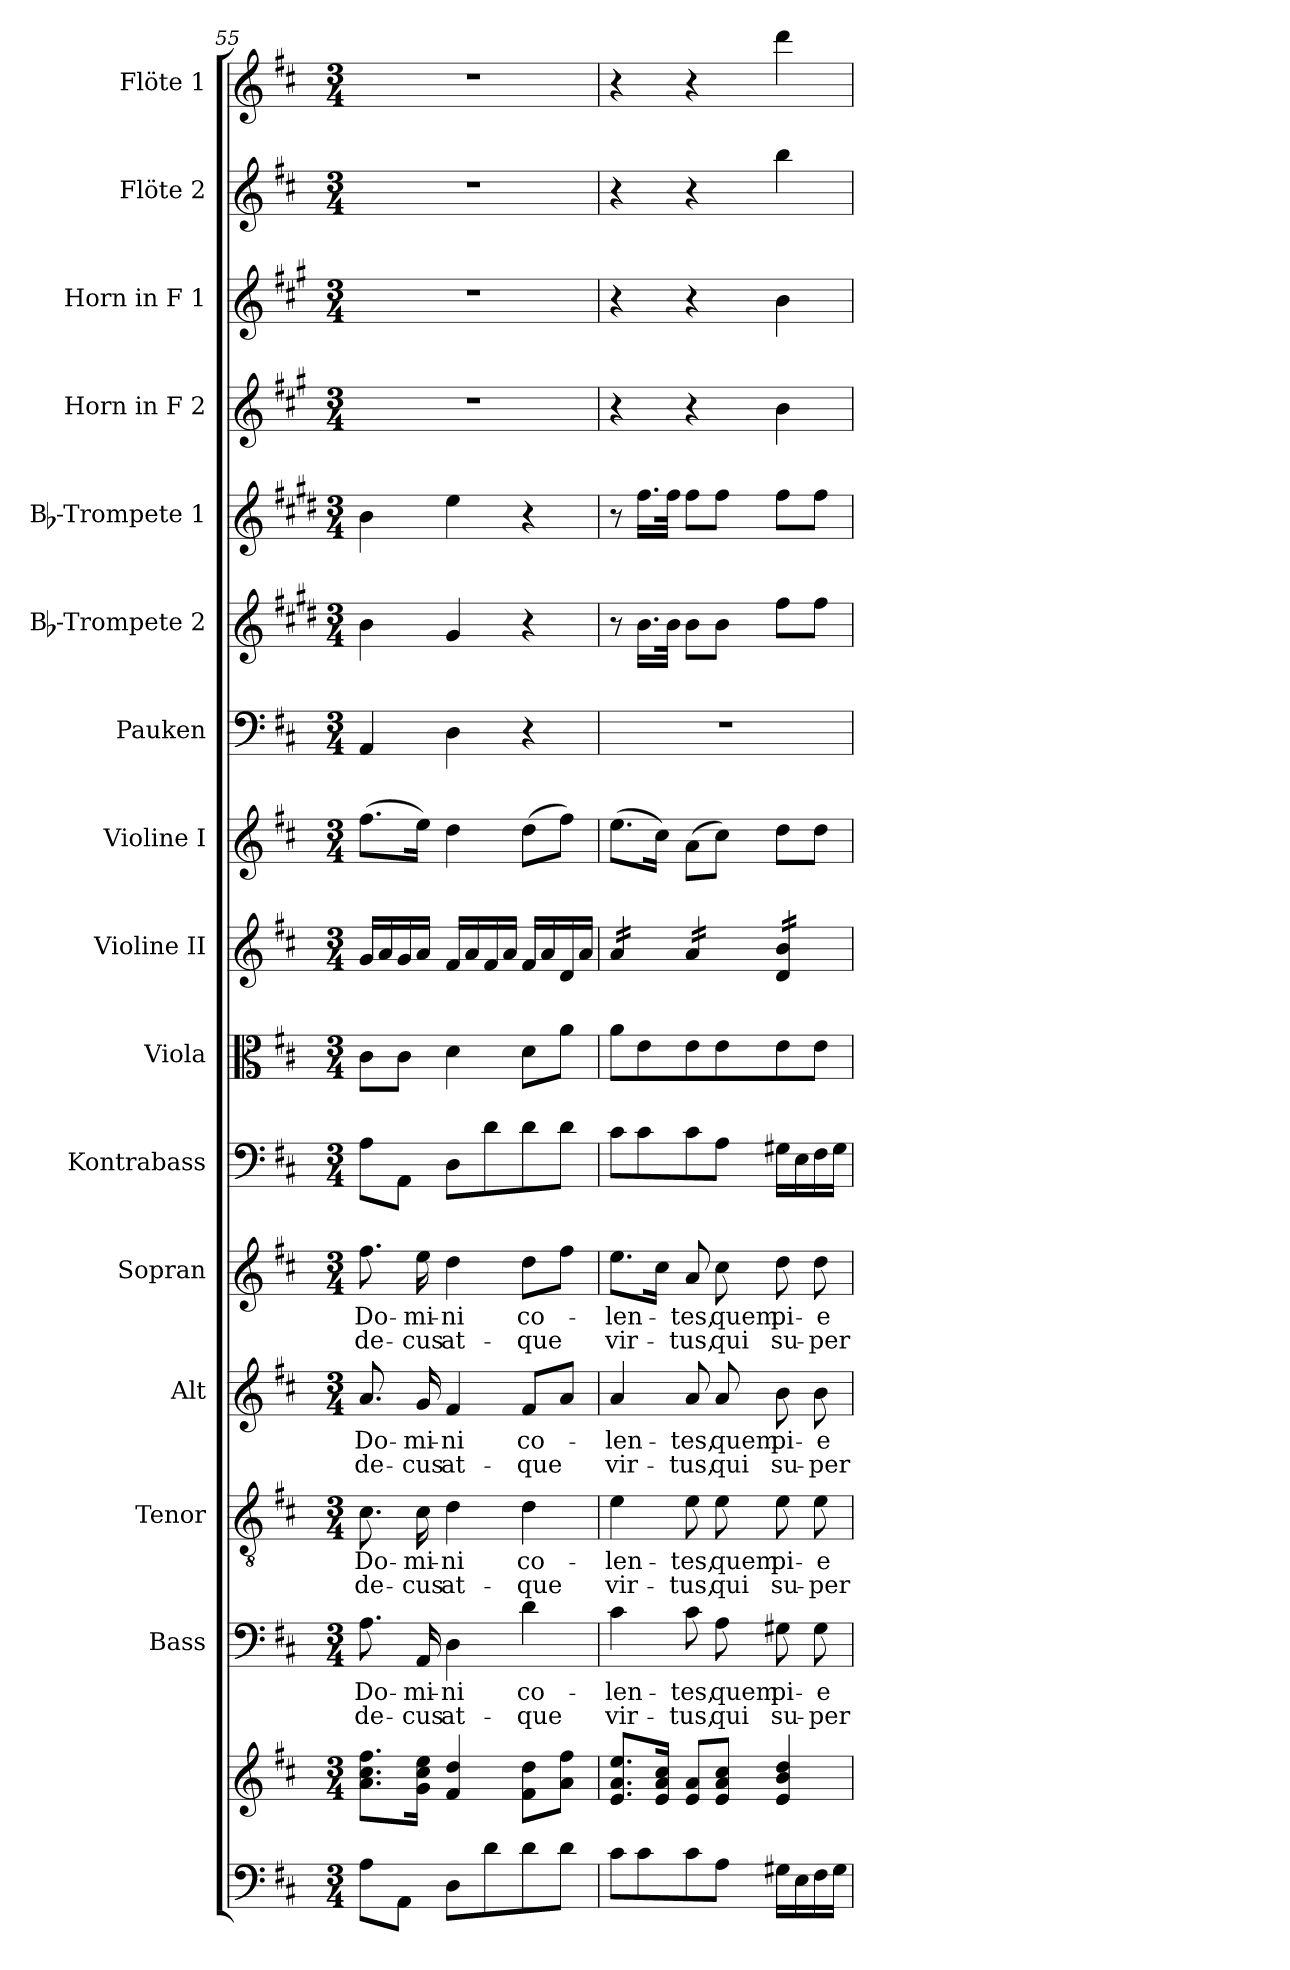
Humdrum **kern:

**kern	**kern	**kern	**text	**text	**kern	**text	**text	**kern	**text	**text	**kern	**text	**text	**kern	**kern	**kern	**kern	**kern	**kern	**kern	**kern	**kern	**kern	**kern
*part16	*part16	*part15	*part15	*part15	*part14	*part14	*part14	*part13	*part13	*part13	*part12	*part12	*part12	*part11	*part10	*part9	*part8	*part7	*part6	*part5	*part4	*part3	*part2	*part1
*staff17	*staff16	*staff15	*staff15	*staff15	*staff14	*staff14	*staff14	*staff13	*staff13	*staff13	*staff12	*staff12	*staff12	*staff11	*staff10	*staff9	*staff8	*staff7	*staff6	*staff5	*staff4	*staff3	*staff2	*staff1
*	*	*I"Bass	*	*	*I"Tenor	*	*	*I"Alt	*	*	*I"Sopran	*	*	*I"Kontrabass	*I"Viola	*I"Violine II	*I"Violine I	*I"Pauken	*I"Bb-Trompete 2	*I"Bb-Trompete 1	*I"Horn in F 2	*I"Horn in F 1	*I"Flöte 2	*I"Flöte 1
*	*	*I'B.	*	*	*I'T.	*	*	*I'A.	*	*	*I'S.	*	*	*I'Kb.	*I'Vla.	*I'Vl. II	*I'Vl. I	*I'Pk.	*I'Bb Trp. 2	*I'Bb Trp. 1	*	*	*I'Fl. 2	*I'Fl. 1
*clefF4	*clefG2	*clefF4	*	*	*clefGv2	*	*	*clefG2	*	*	*clefG2	*	*	*clefF4	*clefC3	*clefG2	*clefG2	*clefF4	*clefG2	*clefG2	*clefG2	*clefG2	*clefG2	*clefG2
*	*	*	*	*	*	*	*	*	*	*	*	*	*	*ITrd7c12	*	*	*	*	*ITrd1c2	*ITrd1c2	*ITrd4c7	*ITrd4c7	*	*
*k[f#c#]	*k[f#c#]	*k[f#c#]	*	*	*k[f#c#]	*	*	*k[f#c#]	*	*	*k[f#c#]	*	*	*k[f#c#]	*k[f#c#]	*k[f#c#]	*k[f#c#]	*k[f#c#]	*k[f#c#]	*k[f#c#]	*k[f#c#]	*k[f#c#]	*k[f#c#]	*k[f#c#]
*D:	*D:	*D:	*	*	*D:	*	*	*D:	*	*	*D:	*	*	*D:	*D:	*D:	*D:	*D:	*D:	*D:	*D:	*D:	*D:	*D:
*M3/4	*M3/4	*M3/4	*	*	*M3/4	*	*	*M3/4	*	*	*M3/4	*	*	*M3/4	*M3/4	*M3/4	*M3/4	*M3/4	*M3/4	*M3/4	*M3/4	*M3/4	*M3/4	*M3/4
=55	=55	=55	=55	=55	=55	=55	=55	=55	=55	=55	=55	=55	=55	=55	=55	=55	=55	=55	=55	=55	=55	=55	=55	=55
!	!	!	!LO:LY:b	!LO:LY:b	!	!LO:LY:b	!LO:LY:b	!	!LO:LY:b	!LO:LY:b	!	!LO:LY:b	!LO:LY:b	!	!	!	!	!	!	!	!	!	!	!
8A\L	8.a\ 8.cc#\ 8.ff#\L	8.A\	Do-	de-	8.c#\	Do-	de-	8.a/	Do-	de-	8.ff#\	Do-	de-	8AA\L	8c#\L	16g/LL	(>8.ff#\L	4AA/	4a\	4a\	2.r	2.r	2.r	2.r
.	.	.	.	.	.	.	.	.	.	.	.	.	.	.	.	16a/	.	.	.	.	.	.	.	.
8AA\J	.	.	.	.	.	.	.	.	.	.	.	.	.	8AAA\J	8c#\J	16g/	.	.	.	.	.	.	.	.
!	!	!	!LO:LY:b	!LO:LY:b	!	!LO:LY:b	!LO:LY:b	!	!LO:LY:b	!LO:LY:b	!	!LO:LY:b	!LO:LY:b	!	!	!	!	!	!	!	!	!	!	!
.	16g\ 16cc#\ 16ee\Jk	16AA/	-mi-	-cus	16c#\	-mi-	-cus	16g/	-mi-	-cus	16ee\	-mi-	-cus	.	.	16a/JJ	16ee\Jk)	.	.	.	.	.	.	.
!	!	!	!LO:LY:b	!LO:LY:b	!	!LO:LY:b	!LO:LY:b	!	!LO:LY:b	!LO:LY:b	!	!LO:LY:b	!LO:LY:b	!	!	!	!	!	!	!	!	!	!	!
8D\L	4f#/ 4dd/	4D\	-ni	at-	4d\	-ni	at-	4f#/	-ni	at-	4dd\	-ni	at-	8DD\L	4d\	16f#/LL	4dd\	4D\	4f#/	4dd\	.	.	.	.
.	.	.	.	.	.	.	.	.	.	.	.	.	.	.	.	16a/	.	.	.	.	.	.	.	.
8d\	.	.	.	.	.	.	.	.	.	.	.	.	.	8D\	.	16f#/	.	.	.	.	.	.	.	.
.	.	.	.	.	.	.	.	.	.	.	.	.	.	.	.	16a/JJ	.	.	.	.	.	.	.	.
!	!	!	!LO:LY:b	!LO:LY:b	!	!LO:LY:b	!LO:LY:b	!	!LO:LY:b	!LO:LY:b	!	!LO:LY:b	!LO:LY:b	!	!	!	!	!	!	!	!	!	!	!
8d\	8f#\ 8dd\L	4d\	co-	-que	4d\	co-	-que	8f#/L	co-	-que	8dd\L	co-	-que	8D\	8d\L	16f#/LL	(>8dd\L	4r	4r	4r	.	.	.	.
.	.	.	.	.	.	.	.	.	.	.	.	.	.	.	.	16a/	.	.	.	.	.	.	.	.
8d\J	8a\ 8ff#\J	.	.	.	.	.	.	8a/J	.	.	8ff#\J	.	.	8D\J	8a\J	16d/	8ff#\J)	.	.	.	.	.	.	.
.	.	.	.	.	.	.	.	.	.	.	.	.	.	.	.	16a/JJ	.	.	.	.	.	.	.	.
=56	=56	=56	=56	=56	=56	=56	=56	=56	=56	=56	=56	=56	=56	=56	=56	=56	=56	=56	=56	=56	=56	=56	=56	=56
!	!	!	!LO:LY:b	!LO:LY:b	!	!LO:LY:b	!LO:LY:b	!	!LO:LY:b	!LO:LY:b	!	!LO:LY:b	!LO:LY:b	!	!	!	!	!	!	!	!	!	!	!
*	*	*	*	*	*	*	*	*	*	*	*	*	*	*	*	*tremolo	*	*	*	*	*	*	*	*
8c#\L	8.e/ 8.a/ 8.ee/L	4c#\	-len-	vir-	4e\	-len-	vir-	4a/	-len-	vir-	8.ee\L	-len-	vir-	8C#\L	8a\L	16a/LL	(>8.ee\L	2.r	8r	8r	4r	4r	4r	4r
.	.	.	.	.	.	.	.	.	.	.	.	.	.	.	.	16a/	.	.	.	.	.	.	.	.
8c#\	.	.	.	.	.	.	.	.	.	.	.	.	.	8C#\	8e\	16a/	.	.	16.a\LL	16.ee\LL	.	.	.	.
.	16e/ 16a/ 16cc#/Jk	.	.	.	.	.	.	.	.	.	16cc#\Jk	.	.	.	.	16a/JJ	16cc#\Jk)	.	.	.	.	.	.	.
.	.	.	.	.	.	.	.	.	.	.	.	.	.	.	.	.	.	.	32a\JJk	32ee\JJk	.	.	.	.
!	!	!	!LO:LY:b	!LO:LY:b	!	!LO:LY:b	!LO:LY:b	!	!LO:LY:b	!LO:LY:b	!	!LO:LY:b	!LO:LY:b	!	!	!	!	!	!	!	!	!	!	!
8c#\	8e/ 8a/L	8c#\	-tes,	-tus,	8e\	-tes,	-tus,	8a/	-tes,	-tus,	8a/	-tes,	-tus,	8C#\	8e\	16a/LL	(>8a\L	.	8a\L	8ee\L	4r	4r	4r	4r
.	.	.	.	.	.	.	.	.	.	.	.	.	.	.	.	16a/	.	.	.	.	.	.	.	.
!	!	!	!LO:LY:b	!LO:LY:b	!	!LO:LY:b	!LO:LY:b	!	!LO:LY:b	!LO:LY:b	!	!LO:LY:b	!LO:LY:b	!	!	!	!	!	!	!	!	!	!	!
8A\J	8e/ 8a/ 8cc#/J	8A\	quem	qui	8e\	quem	qui	8a/	quem	qui	8cc#\	quem	qui	8AA\J	8e\	16a/	8cc#\J)	.	8a\J	8ee\J	.	.	.	.
.	.	.	.	.	.	.	.	.	.	.	.	.	.	.	.	16a/JJ	.	.	.	.	.	.	.	.
!	!	!	!LO:LY:b	!LO:LY:b	!	!LO:LY:b	!LO:LY:b	!	!LO:LY:b	!LO:LY:b	!	!LO:LY:b	!LO:LY:b	!	!	!	!	!	!	!	!	!	!	!
16G#X\LL	4e/ 4b/ 4dd/	8G#X\	pi-	su-	8e\	pi-	su-	8b\	pi-	su-	8dd\	pi-	su-	16GG#X\LL	8e\	16d/ 16b/LL	8dd\L	.	8ee\L	8ee\L	4e\	4e\	4bb\	4ddd\
16E\	.	.	.	.	.	.	.	.	.	.	.	.	.	16EE\	.	16d/ 16b/	.	.	.	.	.	.	.	.
!	!	!	!LO:LY:b	!LO:LY:b	!	!LO:LY:b	!LO:LY:b	!	!LO:LY:b	!LO:LY:b	!	!LO:LY:b	!LO:LY:b	!	!	!	!	!	!	!	!	!	!	!
16F#\	.	8G#\	-e	-per	8e\	-e	-per	8b\	-e	-per	8dd\	-e	-per	16FF#\	8e\J	16d/ 16b/	8dd\J	.	8ee\J	8ee\J	.	.	.	.
16G#\JJ	.	.	.	.	.	.	.	.	.	.	.	.	.	16GG#\JJ	.	16d/ 16b/JJ	.	.	.	.	.	.	.	.
*	*	*	*	*	*	*	*	*	*	*	*	*	*	*	*	*Xtremolo	*	*	*	*	*	*	*	*
=	=	=	=	=	=	=	=	=	=	=	=	=	=	=	=	=	=	=	=	=	=	=	=	=
*-	*-	*-	*-	*-	*-	*-	*-	*-	*-	*-	*-	*-	*-	*-	*-	*-	*-	*-	*-	*-	*-	*-	*-	*-
